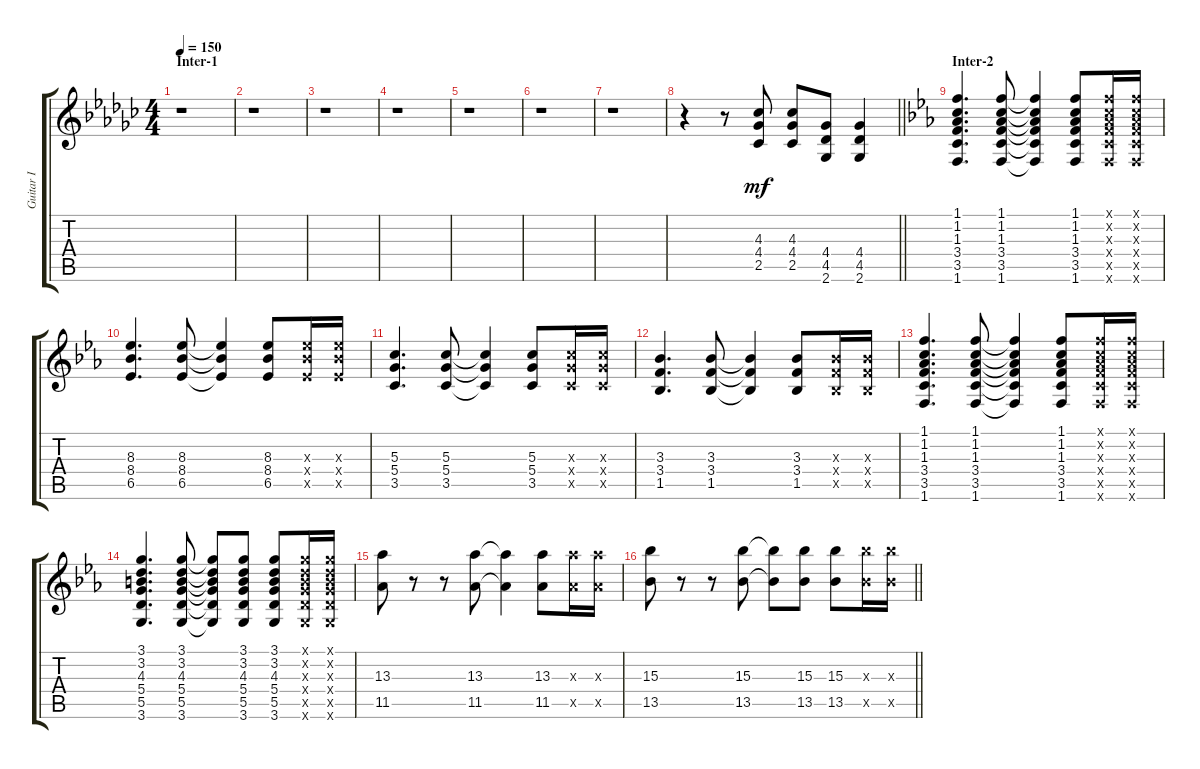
\track ("Guitar I" "Guitar I") {instrument distortionguitar}
\staff {score tabs}
\tuning (E4 B3 G3 D3 A2 E2) {hide}
\ts (4 4)
\section ("" "Inter-1")
\tempo 150
\clef g2
\ks ebminor
r.1{dy mf} |
r.1 |
r.1 |
r.1 |
r.1 |
r.1 |
r.1 |
\barLineRight lightlight
r.4 r.8 (4.3 4.4 2.5).8 (4.3 4.4 2.5).8 (4.4 4.5 2.6).8 (4.4 4.5 2.6).4 |
\section ("" "Inter-2")
\ks eb
(1.1 1.2 1.3 3.4 3.5 1.6).4{d} (1.1 1.2 1.3 3.4 3.5 1.6).8 (1.1{t} 1.2{t} 1.3{t} 3.4{t} 3.5{t} 1.6{t}).4 (1.1 1.2 1.3 3.4 3.5 1.6).8 (1.1{x} 1.2{x} 1.3{x} 3.4{x} 3.5{x} 1.6{x}).16 (1.1{x} 1.2{x} 1.3{x} 3.4{x} 3.5{x} 1.6{x}).16 |
(8.3 8.4 6.5).4{d} (8.3 8.4 6.5).8 (8.3{t} 8.4{t} 6.5{t}).4 (8.3 8.4 6.5).8 (8.3{x} 8.4{x} 6.5{x}).16 (8.3{x} 8.4{x} 6.5{x}).16 |
(5.3 5.4 3.5).4{d} (5.3 5.4 3.5).8 (5.3{t} 5.4{t} 3.5{t}).4 (5.3 5.4 3.5).8 (5.3{x} 5.4{x} 3.5{x}).16 (5.3{x} 5.4{x} 3.5{x}).16 |
(3.3 3.4 1.5).4{d} (3.3 3.4 1.5).8 (3.3{t} 3.4{t} 1.5{t}).4 (3.3 3.4 1.5).8 (3.3{x} 3.4{x} 1.5{x}).16 (3.3{x} 3.4{x} 1.5{x}).16 |
(1.1 1.2 1.3 3.4 3.5 1.6).4{d} (1.1 1.2 1.3 3.4 3.5 1.6).8 (1.1{t} 1.2{t} 1.3{t} 3.4{t} 3.5{t} 1.6{t}).4 (1.1 1.2 1.3 3.4 3.5 1.6).8 (1.1{x} 1.2{x} 1.3{x} 3.4{x} 3.5{x} 1.6{x}).16 (1.1{x} 1.2{x} 1.3{x} 3.4{x} 3.5{x} 1.6{x}).16 |
(3.1 3.2 4.3 5.4 5.5 3.6).4{d} (3.1 3.2 4.3 5.4 5.5 3.6).8 (3.1{t} 3.2{t} 4.3{t} 5.4{t} 5.5{t} 3.6{t}).8 (3.1 3.2 4.3 5.4 5.5 3.6).8 (3.1 3.2 4.3 5.4 5.5 3.6).8 (3.1{x} 3.2{x} 4.3{x} 5.4{x} 5.5{x} 3.6{x}).16 (3.1{x} 3.2{x} 4.3{x} 5.4{x} 5.5{x} 3.6{x}).16 |
(13.3 11.5).8 r.8 r.8 (13.3 11.5).8 (13.3{t} 11.5{t}).4 (13.3 11.5).8 (13.3{x} 11.5{x}).16 (13.3{x} 11.5{x}).16 |
\barLineRight lightlight
(15.3 13.5).8 r.8 r.8 (15.3 13.5).8 (15.3{t} 13.5{t}).8 (15.3 13.5).8 (15.3 13.5).8 (15.3{x} 13.5{x}).16 (15.3{x} 13.5{x}).16
